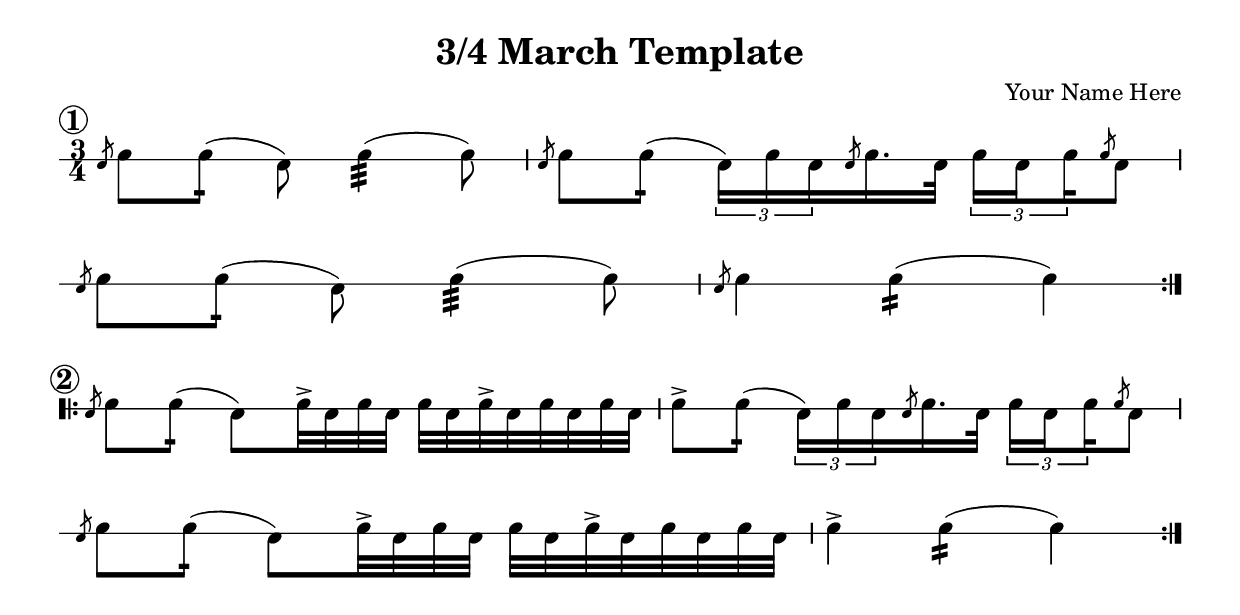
\version "2.20.0"


%%% DRUM STYLE SETUP %%%

  % Define two sets of hand aliases: ll/rr and P/p
  drumPitchNames.rr = #'right 
  drumPitchNames.ll = #'left
  drumPitchNames.P  = #'right
  drumPitchNames.p  = #'left

  % Defines a style table that puts left under the line, and right above it
  #(define pipe-band-snare '((left default #f -1) (right default #f 1)))

%%%% Welcome to Pipe Band Drumming with Lilypond

% This file assumes that drum notes are being created with 'left and 'right
% types as per the drum style setup above.

%%% FIX THE LAYOUT %%%

  \layout {
    % No indent on the first line
    indent = #0
    \context {
      \Score
      % Fixes grace note spacing in drags and roughs
      \consists "Grace_spacing_engraver"
      \override GraceSpacing.shortest-duration-space = 0.1
      \override GraceSpacing.spacing-increment = 0.1
      % All stems down
      \override Stem.direction = #down
      % Flatten beams
      \override Beam #'positions = #'(-4 . -4)
      
      % 1 Line in the staff
      \override StaffSymbol.line-count =  #1      
      drumStyleTable = #(alist->hash-table pipe-band-snare)

      % Remove this line to enable bar numbers
      \omit BarNumber
      % Dont show a clef
      \omit Clef
      
      
    }
  }

%%% SUPPORT FUNCTIONS %%%

%% (if (equal? 'right (ly:music-property inHand 'drum-type))
  #(define (hands inHand)
  (if (equal? 'right (find-first-pitch inHand))
    (cons 'right 'left)
    (cons 'left 'right))
  )

  #(define (find-first-pitch music)
  (if (eq? #t (ly:music-property music 'drum-type #t))
    (ly:music-property (car (ly:music-property (ly:music-property music 'element) 'elements)) 'drum-type)
    (ly:music-property music 'drum-type)
  ))

%%% DRUM EMBELLISHMENTS %%%

  flam =
  #(define-music-function (parser location baseNote) (ly:music?)
  (let* ((h (hands baseNote))
        (offHand (cdr h))
        (gracey (make-music 'NoteEvent 'drum-type offHand 'duration (ly:make-duration 3)) )
        )

  #{
  \slashedGrace {
      \once \override Stem #'direction = #up
      $gracey
  }
  $baseNote
  #}
  ))

  drag =
  #(define-music-function (parser location baseNote) (ly:music?)
  (let* ((h (hands baseNote))
        (offHand (cdr h))
        (gracey (make-music 'NoteEvent 'drum-type offHand 'duration (ly:make-duration 4)) )
        )
  #{
  \slashedGrace {
      \once \override Stem #'direction = #up
      \once \override Beam #'positions = #'(2 . 2.25)
      $gracey $gracey
  }
  $baseNote
  #}
  ))

  triplet =
  #(define-music-function
       (parser location padding)
       (ly:music?)
     #{
       \tuplet 3/2 #padding
     #})


\header {
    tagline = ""
    title = "3/4 March Template"
    composer = "Your Name Here"
}

notes = \drummode {
  
  % Part 1. Simple Repeat.
  \repeat volta 2 {
    \mark \markup { \circle \bold 1 }
      % Bar 1
      \flam P8 P:16( p) P4:32( P8) | 
      
      % Bar 2
      \flam P8  P8:16( \triplet { p16) P p } \flam P16. p32 \triplet { P16 p P } \flam p8 | \break
      
      % Bar 3
      \flam P8 P:16( p) P4:32( P8) | 
      
      % Bar 4
      \flam P4 P4:16( P4) | \break
  }
  
  % Part 1. Simple Repeat.
  \repeat volta 2 {
    \mark \markup { \circle \bold 2 }
      % Bar 1
      \flam P8 P:16( p) P32-> p P p P p P-> p P p P p | 
      
      % Bar 2
      P8->  P8:16( \triplet { p16) P p } \flam P16. p32 \triplet { P16 p P } \flam p8 | \break
      
      % Bar 3
      \flam P8 P:16( p) P32-> p P p P p P-> p P p P p | 
      
      % Bar 4
      P4-> P4:16( P4) | \break
  }
}

\drums {
      \set strictBeatBeaming = ##t
      \numericTimeSignature
      \time 3/4
      \set Timing.beamExceptions = #'()
      \set Timing.baseMoment = #(ly:make-moment 1/4)
      \set Timing.beatStructure = #'(1 1 1)
      \notes 
}